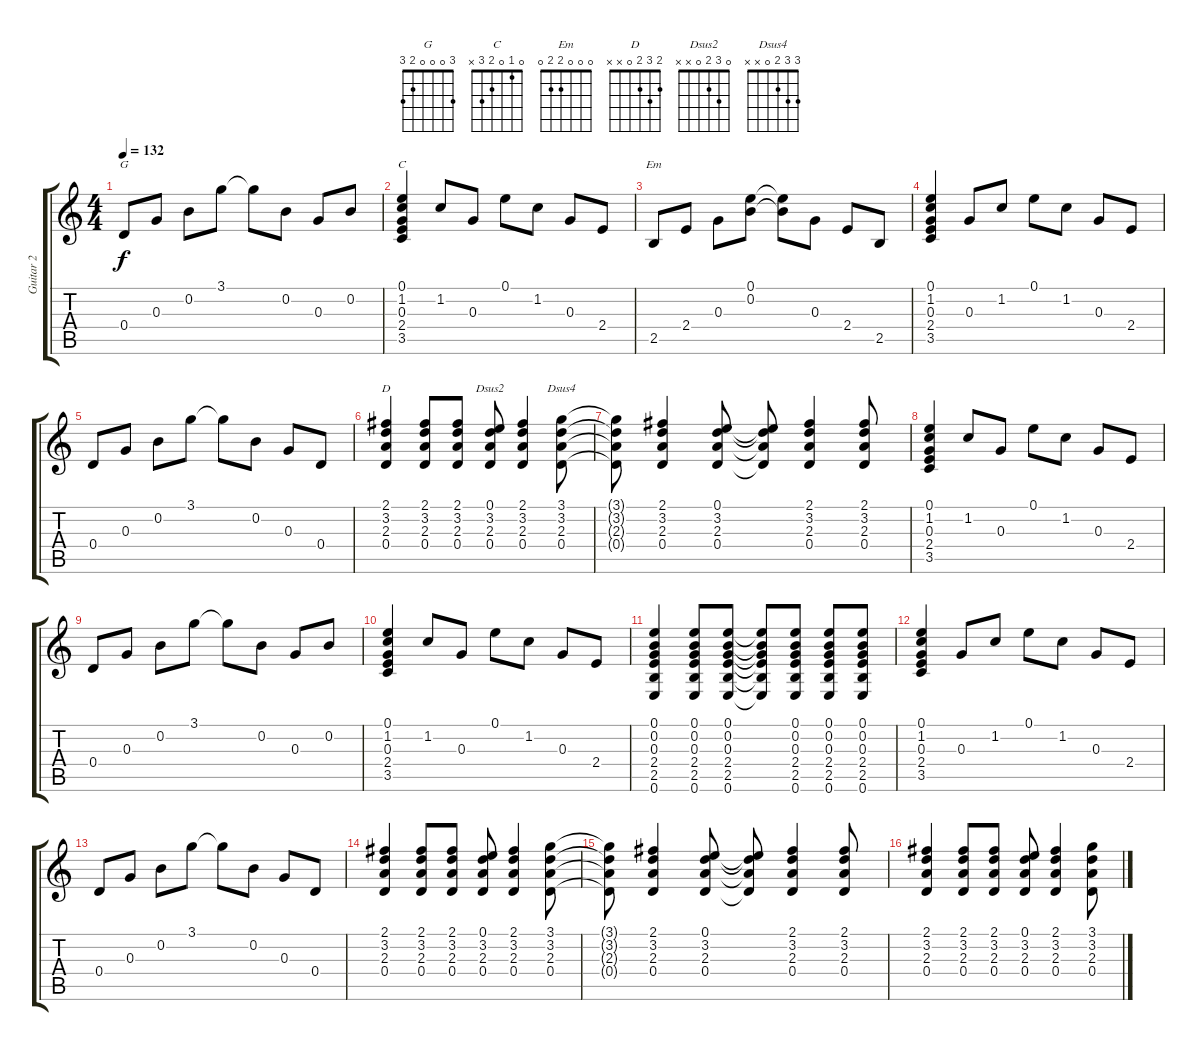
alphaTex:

\track ("Guitar 2" "Guitar 2") {instrument electricguitarjazz}
\staff {score tabs}
\tuning (E4 B3 G3 D3 A2 E2) {hide}
\chord ("G" 3 0 0 0 2 3)
\chord ("C" 0 1 0 2 3 x)
\chord ("Em" 0 0 0 2 2 0)
\chord ("D" 2 3 2 0 x x)
\chord ("Dsus2" 0 3 2 0 x x)
\chord ("Dsus4" 3 3 2 0 x x)
\ts (4 4)
\tempo 132
\clef g2
\ks c
0.4.8{ch "G" dy f} 0.3.8 0.2.8 3.1.8 3.1{t}.8 0.2.8 0.3.8 0.2.8 |
(0.1 1.2 0.3 2.4 3.5).4{ch "C"} 1.2.8 0.3.8 0.1.8 1.2.8 0.3.8 2.4.8 |
2.5.8{ch "Em"} 2.4.8 0.3.8 (0.1 0.2).8 (0.1{t} 0.2{t}).8 0.3.8 2.4.8 2.5.8 |
(0.1 1.2 0.3 2.4 3.5).4 0.3.8 1.2.8 0.1.8 1.2.8 0.3.8 2.4.8 |
0.4.8 0.3.8 0.2.8 3.1.8 3.1{t}.8 0.2.8 0.3.8 0.4.8 |
(2.1 3.2 2.3 0.4).4{ch "D"} (2.1 3.2 2.3 0.4).8 (2.1 3.2 2.3 0.4).8 (0.1 3.2 2.3 0.4).8{ch "Dsus2"} (2.1 3.2 2.3 0.4).4 (3.1 3.2 2.3 0.4).8{ch "Dsus4"} |
(3.1{t} 3.2{t} 2.3{t} 0.4{t}).8 (2.1 3.2 2.3 0.4).4 (0.1 3.2 2.3 0.4).8 (0.1{t} 3.2{t} 2.3{t} 0.4{t}).8 (2.1 3.2 2.3 0.4).4 (2.1 3.2 2.3 0.4).8 |
(0.1 1.2 0.3 2.4 3.5).4 1.2.8 0.3.8 0.1.8 1.2.8 0.3.8 2.4.8 |
0.4.8 0.3.8 0.2.8 3.1.8 3.1{t}.8 0.2.8 0.3.8 0.2.8 |
(0.1 1.2 0.3 2.4 3.5).4 1.2.8 0.3.8 0.1.8 1.2.8 0.3.8 2.4.8 |
(0.1 0.2 0.3 2.4 2.5 0.6).4 (0.1 0.2 0.3 2.4 2.5 0.6).8 (0.1 0.2 0.3 2.4 2.5 0.6).8 (0.1{t} 0.2{t} 0.3{t} 2.4{t} 2.5{t} 0.6{t}).8 (0.1 0.2 0.3 2.4 2.5 0.6).8 (0.1 0.2 0.3 2.4 2.5 0.6).8 (0.1 0.2 0.3 2.4 2.5 0.6).8 |
(0.1 1.2 0.3 2.4 3.5).4 0.3.8 1.2.8 0.1.8 1.2.8 0.3.8 2.4.8 |
0.4.8 0.3.8 0.2.8 3.1.8 3.1{t}.8 0.2.8 0.3.8 0.4.8 |
(2.1 3.2 2.3 0.4).4 (2.1 3.2 2.3 0.4).8 (2.1 3.2 2.3 0.4).8 (0.1 3.2 2.3 0.4).8 (2.1 3.2 2.3 0.4).4 (3.1 3.2 2.3 0.4).8 |
(3.1{t} 3.2{t} 2.3{t} 0.4{t}).8 (2.1 3.2 2.3 0.4).4 (0.1 3.2 2.3 0.4).8 (0.1{t} 3.2{t} 2.3{t} 0.4{t}).8 (2.1 3.2 2.3 0.4).4 (2.1 3.2 2.3 0.4).8 |
(2.1 3.2 2.3 0.4).4 (2.1 3.2 2.3 0.4).8 (2.1 3.2 2.3 0.4).8 (0.1 3.2 2.3 0.4).8 (2.1 3.2 2.3 0.4).4 (3.1 3.2 2.3 0.4).8
